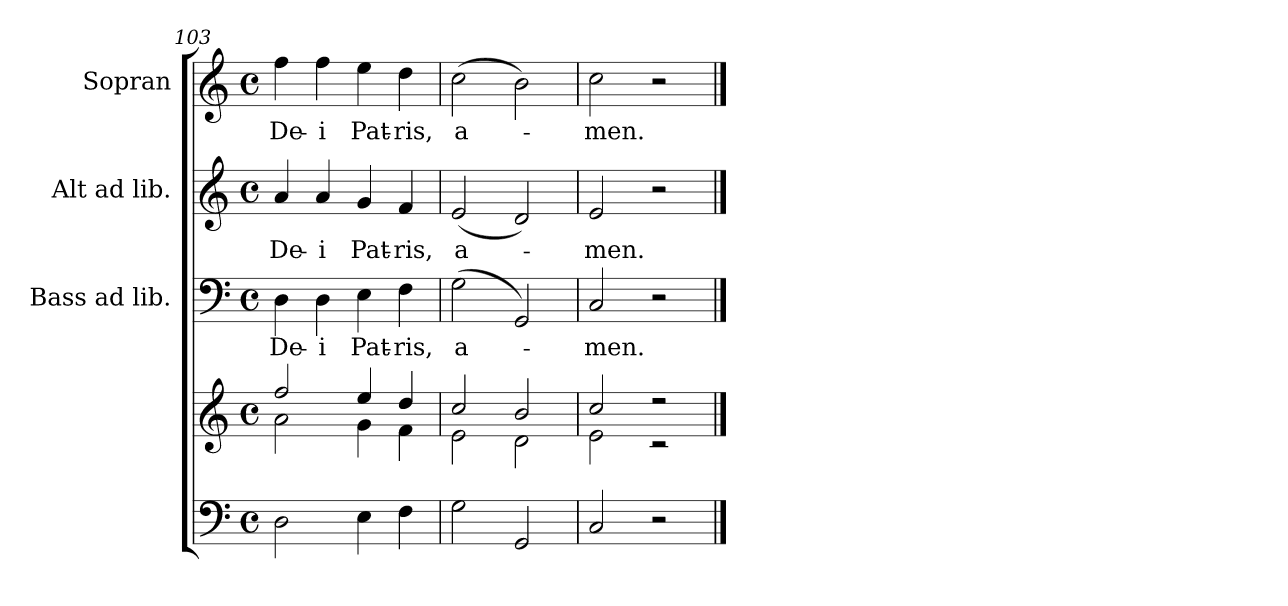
**kern	**kern	**kern	**text	**kern	**text	**kern	**text
*part4	*part4	*part3	*part3	*part2	*part2	*part1	*part1
*staff5	*staff4	*staff3	*staff3	*staff2	*staff2	*staff1	*staff1
*	*	*I"Bass ad lib.	*	*I"Alt ad lib.	*	*I"Sopran	*
*	*	*I'B.	*	*I'A.	*	*I'S.	*
*clefF4	*clefG2	*clefF4	*	*clefG2	*	*clefG2	*
*k[]	*k[]	*k[]	*	*k[]	*	*k[]	*
*C:	*C:	*C:	*	*C:	*	*C:	*
*M4/4	*M4/4	*M4/4	*	*M4/4	*	*M4/4	*
*met(c)	*met(c)	*met(c)	*	*met(c)	*	*met(c)	*
=103	=103	=103	=103	=103	=103	=103	=103
*	*^	*	*	*	*	*	*
!	!	!	!	!LO:LY:b	!	!LO:LY:b	!	!LO:LY:b
2D\	2ff/	2a\	4D\	De-	4a/	De-	4ff\	De-
!	!	!	!	!LO:LY:b	!	!LO:LY:b	!	!LO:LY:b
.	.	.	4D\	-i	4a/	-i	4ff\	-i
!	!	!	!	!LO:LY:b	!	!LO:LY:b	!	!LO:LY:b
4E\	4ee/	4g\	4E\	Pat-	4g/	Pat-	4ee\	Pat-
!	!	!	!	!LO:LY:b	!	!LO:LY:b	!	!LO:LY:b
4F\	4dd/	4f\	4F\	-ris,	4f/	-ris,	4dd\	-ris,
=104	=104	=104	=104	=104	=104	=104	=104	=104
!	!	!	!	!LO:LY:b	!	!LO:LY:b	!	!LO:LY:b
2G\	2cc/	2e\	(>2G\	a-	(<2e/	a-	(>2cc\	a-
2GG/	2b/	2d\	2GG/)	.	2d/)	.	2b\)	.
=105	=105	=105	=105	=105	=105	=105	=105	=105
!	!	!	!	!LO:LY:b	!	!LO:LY:b	!	!LO:LY:b
2C/	2cc/	2e\	2C/	-men.	2e/	-men.	2cc\	-men.
2r	2r	2r	2r	.	2r	.	2r	.
*	*v	*v	*	*	*	*	*	*
==	==	==	==	==	==	==	==
*-	*-	*-	*-	*-	*-	*-	*-
